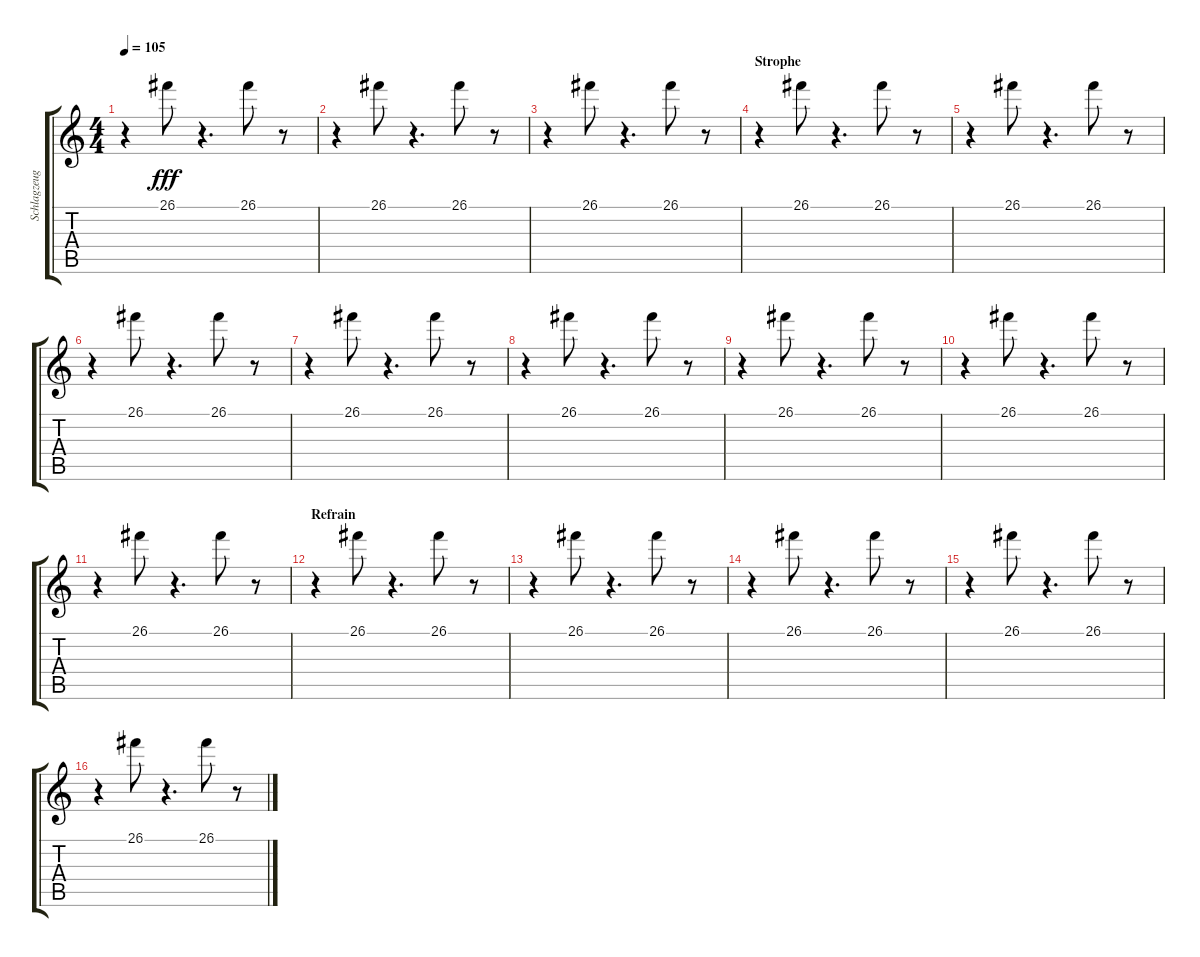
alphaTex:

\track ("Schlagzeug" "Schlagzeug") {instrument gunshot}
\staff {score tabs}
\tuning (E4 B3 G3 D3 A2 E2) {hide}
\ts (4 4)
\tempo 105
\clef g2
\ks c
r.4{dy fff} 26.1.8 r.4{d} 26.1.8 r.8 |
r.4 26.1.8 r.4{d} 26.1.8 r.8 |
r.4 26.1.8 r.4{d} 26.1.8 r.8 |
\section ("" "Strophe")
r.4 26.1.8 r.4{d} 26.1.8 r.8 |
r.4 26.1.8 r.4{d} 26.1.8 r.8 |
r.4 26.1.8 r.4{d} 26.1.8 r.8 |
r.4 26.1.8 r.4{d} 26.1.8 r.8 |
r.4 26.1.8 r.4{d} 26.1.8 r.8 |
r.4 26.1.8 r.4{d} 26.1.8 r.8 |
r.4 26.1.8 r.4{d} 26.1.8 r.8 |
r.4 26.1.8 r.4{d} 26.1.8 r.8 |
\section ("" "Refrain")
r.4 26.1.8 r.4{d} 26.1.8 r.8 |
r.4 26.1.8 r.4{d} 26.1.8 r.8 |
r.4 26.1.8 r.4{d} 26.1.8 r.8 |
r.4 26.1.8 r.4{d} 26.1.8 r.8 |
r.4 26.1.8 r.4{d} 26.1.8 r.8
